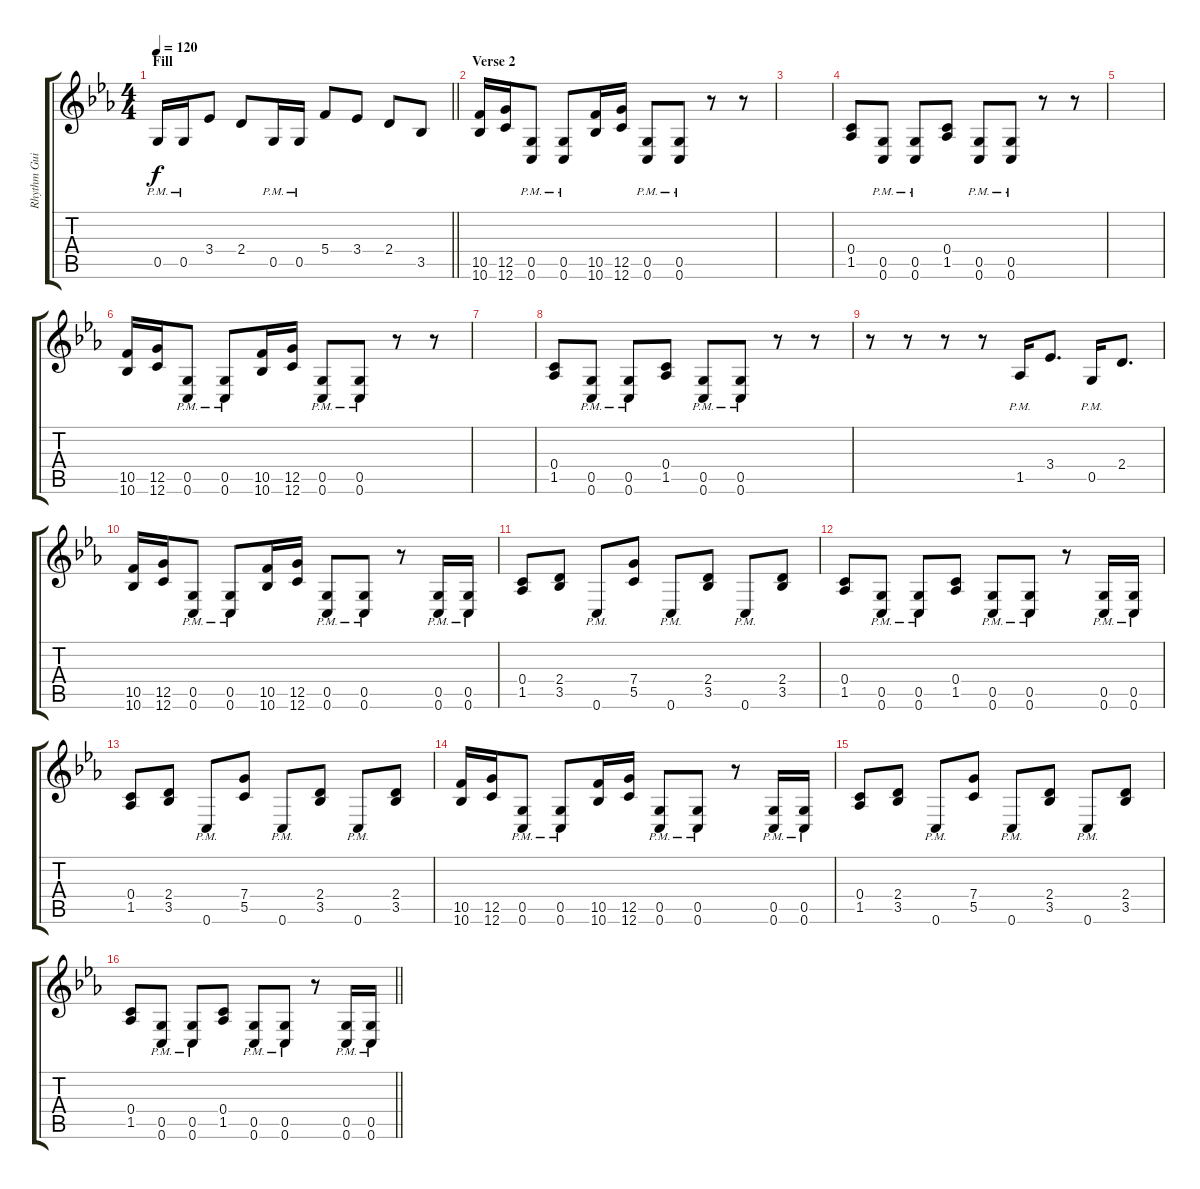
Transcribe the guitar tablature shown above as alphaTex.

\track ("Rhythm Guitar" "Rhythm Gui") {instrument distortionguitar}
\staff {score tabs}
\tuning (D4 A3 F3 C3 G2 C2) {hide}
\ts (4 4)
\section ("" "Fill")
\tempo 120
\clef g2
\barLineRight lightlight
\ks cminor
0.5{pm}.16{dy f} 0.5{pm}.16 3.4.8 2.4.8 0.5{pm}.16 0.5{pm}.16 5.4.8 3.4.8 2.4.8 3.5.8 |
\section ("" "Verse 2")
(10.5 10.6).16 (12.5 12.6).16 (0.5{pm} 0.6{pm}).8 (0.5{pm} 0.6{pm}).8 (10.5 10.6).16 (12.5 12.6).16 (0.5{pm} 0.6{pm}).8 (0.5{pm} 0.6{pm}).8 r.8 r.8 |
|
(0.4 1.5).8 (0.5{pm} 0.6{pm}).8 (0.5{pm} 0.6{pm}).8 (0.4 1.5).8 (0.5{pm} 0.6{pm}).8 (0.5{pm} 0.6{pm}).8 r.8 r.8 |
|
(10.5 10.6).16 (12.5 12.6).16 (0.5{pm} 0.6{pm}).8 (0.5{pm} 0.6{pm}).8 (10.5 10.6).16 (12.5 12.6).16 (0.5{pm} 0.6{pm}).8 (0.5{pm} 0.6{pm}).8 r.8 r.8 |
|
(0.4 1.5).8 (0.5{pm} 0.6{pm}).8 (0.5{pm} 0.6{pm}).8 (0.4 1.5).8 (0.5{pm} 0.6{pm}).8 (0.5{pm} 0.6{pm}).8 r.8 r.8 |
r.8 r.8 r.8 r.8 1.5{pm}.16 3.4.8{d} 0.5{pm}.16 2.4.8{d} |
(10.5 10.6).16 (12.5 12.6).16 (0.5{pm} 0.6{pm}).8 (0.5{pm} 0.6{pm}).8 (10.5 10.6).16 (12.5 12.6).16 (0.5{pm} 0.6{pm}).8 (0.5{pm} 0.6{pm}).8 r.8 (0.5{pm} 0.6{pm}).16 (0.5{pm} 0.6{pm}).16 |
(0.4 1.5).8 (2.4 3.5).8 0.6{pm}.8 (7.4 5.5).8 0.6{pm}.8 (2.4 3.5).8 0.6{pm}.8 (2.4 3.5).8 |
(0.4 1.5).8 (0.5{pm} 0.6{pm}).8 (0.5{pm} 0.6{pm}).8 (0.4 1.5).8 (0.5{pm} 0.6{pm}).8 (0.5{pm} 0.6{pm}).8 r.8 (0.5{pm} 0.6).16 (0.5{pm} 0.6).16 |
(0.4 1.5).8 (2.4 3.5).8 0.6{pm}.8 (7.4 5.5).8 0.6{pm}.8 (2.4 3.5).8 0.6{pm}.8 (2.4 3.5).8 |
(10.5 10.6).16 (12.5 12.6).16 (0.5{pm} 0.6{pm}).8 (0.5{pm} 0.6{pm}).8 (10.5 10.6).16 (12.5 12.6).16 (0.5{pm} 0.6{pm}).8 (0.5{pm} 0.6{pm}).8 r.8 (0.5{pm} 0.6{pm}).16 (0.5{pm} 0.6{pm}).16 |
(0.4 1.5).8 (2.4 3.5).8 0.6{pm}.8 (7.4 5.5).8 0.6{pm}.8 (2.4 3.5).8 0.6{pm}.8 (2.4 3.5).8 |
\barLineRight lightlight
(0.4 1.5).8 (0.5{pm} 0.6{pm}).8 (0.5{pm} 0.6{pm}).8 (0.4 1.5).8 (0.5{pm} 0.6{pm}).8 (0.5{pm} 0.6{pm}).8 r.8 (0.5{pm} 0.6).16 (0.5{pm} 0.6).16
